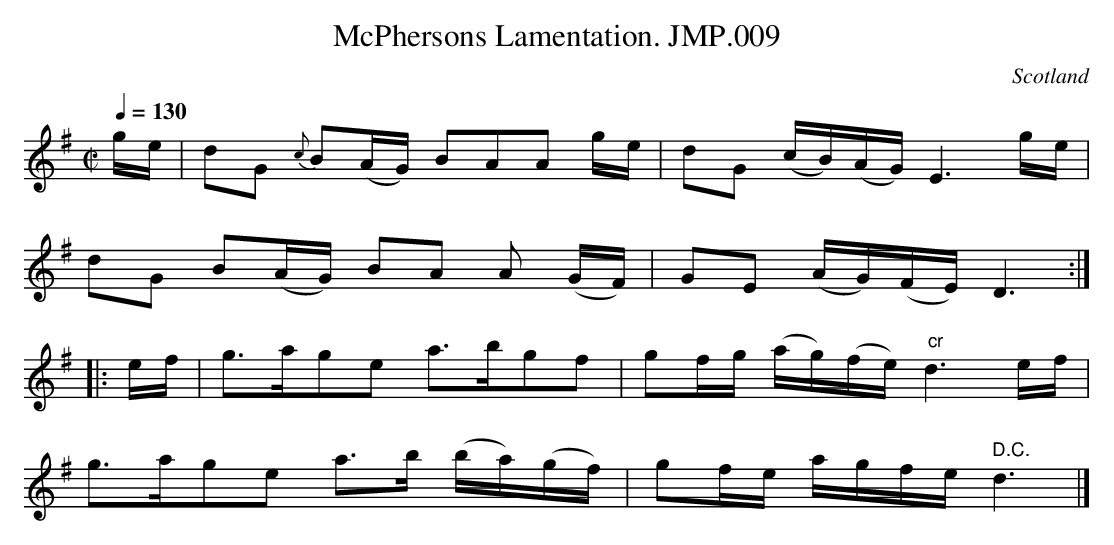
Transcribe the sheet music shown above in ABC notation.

X:1
T:McPhersons Lamentation. JMP.009
M:C|
L:1/8
Q:1/4=130
O:Scotland
notC:"12...a quick march"
K:G major
g/e/ | dG {c} B(A/G/) BAA g/e/ |dG (c/B/)(A/G/) E3 g/e/ |!
dG  B(A/G/) BA A (G/F/) | GE (A/G/)(F/E/) D3 :|!
|: e/f/ | g>age a>bgf | gf/g/ (a/g/)(f/e/) " cr"d3 e/f/ |!
g>age a>b (b/a/)(g/f/) |gf/e/ a/g/f/e/" D.C." d3 |]
